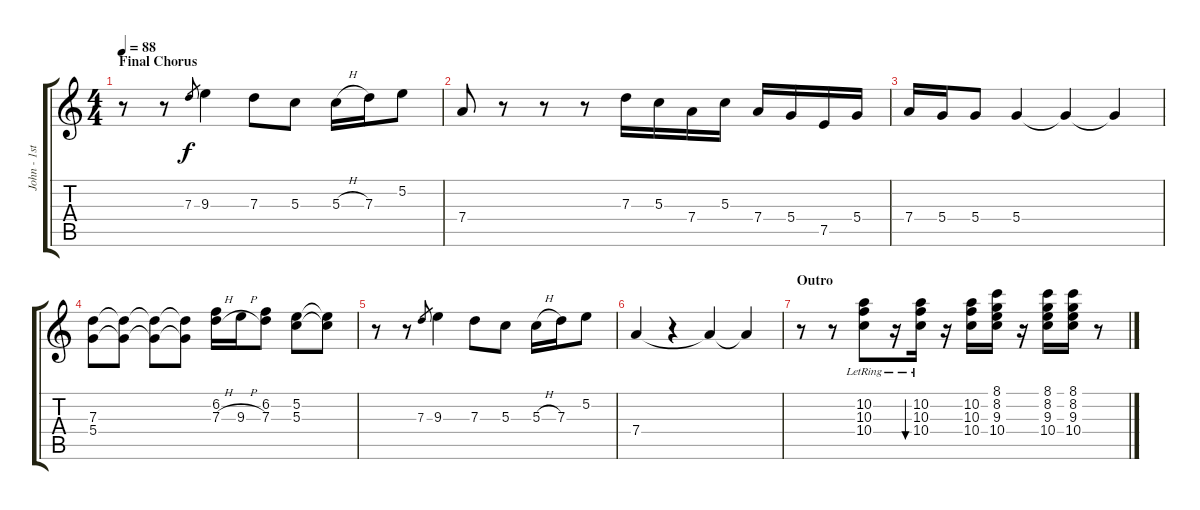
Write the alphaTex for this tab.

\track ("John - 1st Electric" "John - 1st") {instrument electricguitarclean}
\staff {score tabs}
\tuning (E4 B3 G3 D3 A2 E2) {hide}
\ts (4 4)
\section ("" "Final Chorus")
\tempo 88
\clef g2
\ks c
r.8{dy f} r.8 7.3.8{gr} 9.3.4 7.3.8 5.3.8 5.3{h}.16 7.3.16 5.2.8 |
7.4.8 r.8 r.8 r.8 7.3.16 5.3.16 7.4.16 5.3.16 7.4.16 5.4.16 7.5.16 5.4.16 |
7.4.16 5.4.16 5.4.8 5.4.4 5.4{t}.4 5.4{t}.4 |
(7.3 5.4).8 (7.3{t} 5.4{t}).8 (7.3{t} 5.4{t}).8 (7.3{t} 5.4{t}).8 (6.2 7.3{h}).16 9.3{h}.16 (6.2 7.3).8 (5.2 5.3).8 (5.2{t} 5.3{t}).8 |
r.8 r.8 7.3.8{gr} 9.3.4 7.3.8 5.3.8 5.3{h}.16 7.3.16 5.2.8 |
7.4.4 r.4 7.4{t}.4 7.4{t}.4 |
\section ("" "Outro")
r.8 r.8 (10.2{lr} 10.3{lr} 10.4{lr}).8 r.16 (10.2{lr} 10.3{lr} 10.4{lr}).16{bu 60} r.16 (10.2 10.3 10.4).16 (8.1 8.2 9.3 10.4).16 r.16 (8.1 8.2 9.3 10.4).16 (8.1 8.2 9.3 10.4).16 r.8
